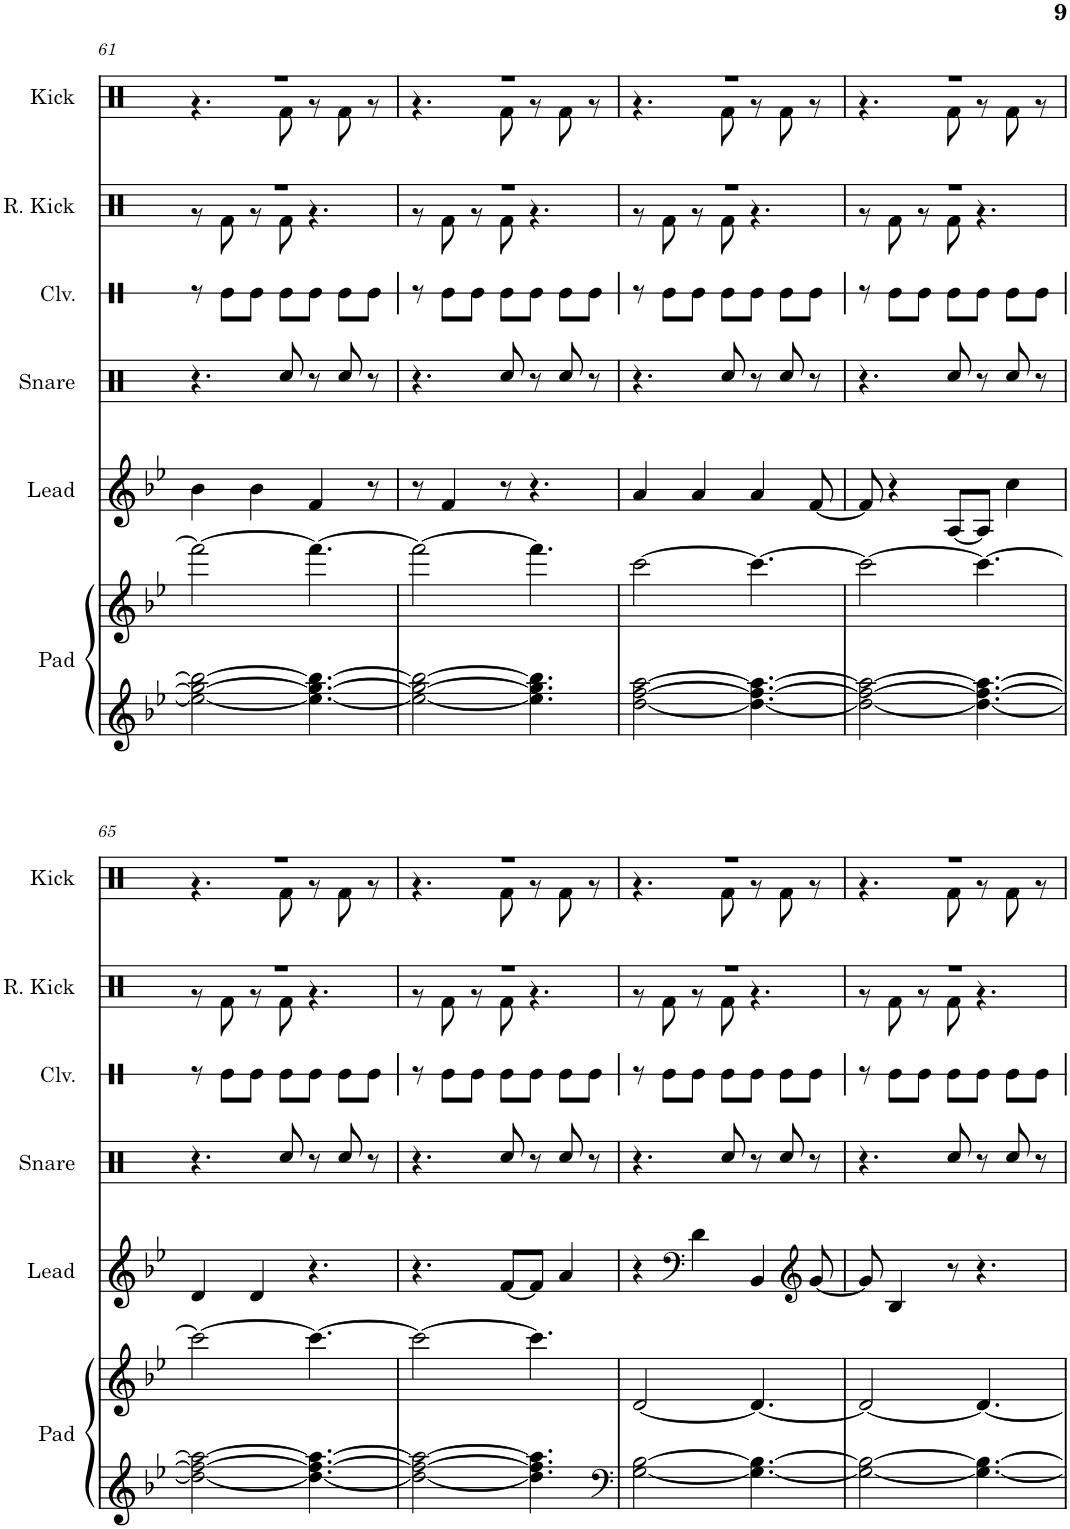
**kern	**kern	**kern	**kern	**kern	**kern	**kern
*part6	*part6	*part5	*part4	*part3	*part2	*part1
*staff7	*staff6	*staff5	*staff4	*staff3	*staff2	*staff1
*I"Pad	*	*I"Lead	*I"Snare	*I"Claves	*I"Reverb Kick	*I"Kick
*I'Pad	*	*I'Lead	*I'Snare	*I'Clv.	*I'R. Kick	*I'Kick
!!LO:PB:g=z
*clefG2	*clefG2	*clefG2	*clefX	*clefX	*clefX	*clefX
*k[b-e-]	*k[b-e-]	*k[b-e-]	*k[b-e-]	*k[b-e-]	*k[b-e-]	*k[b-e-]
*M7/8	*M7/8	*M7/8	*M7/8	*M7/8	*M7/8	*M7/8
=61	=61	=61	=61	=61	=61	=61
*	*	*	*	*	*^	*^
2ee-\_ 2gg\_ 2bb-\_	2fff\_	4b-\	4.r	8r	2..r	8r	2..r	4.r
.	.	.	.	8Re\L	.	8Rf\	.	.
.	.	4b-\	.	8Re\J	.	8r	.	.
.	.	.	8Rcc/	8Re\L	.	8Rf\	.	8Rf\
4.ee-\_ 4.gg\_ 4.bb-\_	4.fff\_	4f/	8r	8Re\J	.	4.r	.	8r
.	.	.	8Rcc/	8Re\L	.	.	.	8Rf\
.	.	8r	8r	8Re\J	.	.	.	8r
=62	=62	=62	=62	=62	=62	=62	=62	=62
2ee-\_ 2gg\_ 2bb-\_	2fff\_	8r	4.r	8r	2..r	8r	2..r	4.r
.	.	4f/	.	8Re\L	.	8Rf\	.	.
.	.	.	.	8Re\J	.	8r	.	.
.	.	8r	8Rcc/	8Re\L	.	8Rf\	.	8Rf\
4.ee-\] 4.gg\] 4.bb-\]	4.fff\]	4.r	8r	8Re\J	.	4.r	.	8r
.	.	.	8Rcc/	8Re\L	.	.	.	8Rf\
.	.	.	8r	8Re\J	.	.	.	8r
=63	=63	=63	=63	=63	=63	=63	=63	=63
[2dd\ [2ff\ [2aa\	[2ccc\	4a/	4.r	8r	2..r	8r	2..r	4.r
.	.	.	.	8Re\L	.	8Rf\	.	.
.	.	4a/	.	8Re\J	.	8r	.	.
.	.	.	8Rcc/	8Re\L	.	8Rf\	.	8Rf\
4.dd\_ 4.ff\_ 4.aa\_	4.ccc\_	4a/	8r	8Re\J	.	4.r	.	8r
.	.	.	8Rcc/	8Re\L	.	.	.	8Rf\
.	.	[8f/	8r	8Re\J	.	.	.	8r
=64	=64	=64	=64	=64	=64	=64	=64	=64
2dd\_ 2ff\_ 2aa\_	2ccc\_	8f/]	4.r	8r	2..r	8r	2..r	4.r
.	.	4r	.	8Re\L	.	8Rf\	.	.
.	.	.	.	8Re\J	.	8r	.	.
.	.	[8A/L	8Rcc/	8Re\L	.	8Rf\	.	8Rf\
4.dd\_ 4.ff\_ 4.aa\_	4.ccc\_	8A/J]	8r	8Re\J	.	4.r	.	8r
.	.	4cc\	8Rcc/	8Re\L	.	.	.	8Rf\
.	.	.	8r	8Re\J	.	.	.	8r
!!LO:LB:g=z	!!
=65	=65	=65	=65	=65	=65	=65	=65	=65
2dd\_ 2ff\_ 2aa\_	2ccc\_	4d/	4.r	8r	2..r	8r	2..r	4.r
.	.	.	.	8Re\L	.	8Rf\	.	.
.	.	4d/	.	8Re\J	.	8r	.	.
.	.	.	8Rcc/	8Re\L	.	8Rf\	.	8Rf\
4.dd\_ 4.ff\_ 4.aa\_	4.ccc\_	4.r	8r	8Re\J	.	4.r	.	8r
.	.	.	8Rcc/	8Re\L	.	.	.	8Rf\
.	.	.	8r	8Re\J	.	.	.	8r
=66	=66	=66	=66	=66	=66	=66	=66	=66
2dd\_ 2ff\_ 2aa\_	2ccc\_	4.r	4.r	8r	2..r	8r	2..r	4.r
.	.	.	.	8Re\L	.	8Rf\	.	.
.	.	.	.	8Re\J	.	8r	.	.
.	.	[8f/L	8Rcc/	8Re\L	.	8Rf\	.	8Rf\
4.dd\] 4.ff\] 4.aa\]	4.ccc\]	8f/J]	8r	8Re\J	.	4.r	.	8r
.	.	4a/	8Rcc/	8Re\L	.	.	.	8Rf\
.	.	.	8r	8Re\J	.	.	.	8r
=67	=67	=67	=67	=67	=67	=67	=67	=67
*clefF4	*	*	*	*	*	*	*	*
[2G\ [2B-\	[2d/	4r	4.r	8r	2..r	8r	2..r	4.r
.	.	.	.	8Re\L	.	8Rf\	.	.
*	*	*clefF4	*	*	*	*	*	*
.	.	4d\	.	8Re\J	.	8r	.	.
.	.	.	8Rcc/	8Re\L	.	8Rf\	.	8Rf\
4.G\_ 4.B-\_	4.d/_	4BB-/	8r	8Re\J	.	4.r	.	8r
.	.	.	8Rcc/	8Re\L	.	.	.	8Rf\
*	*	*clefG2	*	*	*	*	*	*
.	.	[8g/	8r	8Re\J	.	.	.	8r
=68	=68	=68	=68	=68	=68	=68	=68	=68
2G\_ 2B-\_	2d/_	8g/]	4.r	8r	2..r	8r	2..r	4.r
.	.	4B-/	.	8Re\L	.	8Rf\	.	.
.	.	.	.	8Re\J	.	8r	.	.
.	.	8r	8Rcc/	8Re\L	.	8Rf\	.	8Rf\
4.G\_ 4.B-\_	4.d/_	4.r	8r	8Re\J	.	4.r	.	8r
.	.	.	8Rcc/	8Re\L	.	.	.	8Rf\
.	.	.	8r	8Re\J	.	.	.	8r
*	*	*	*	*	*v	*v	*	*
*	*	*	*	*	*	*v	*v
=	=	=	=	=	=	=
*-	*-	*-	*-	*-	*-	*-
